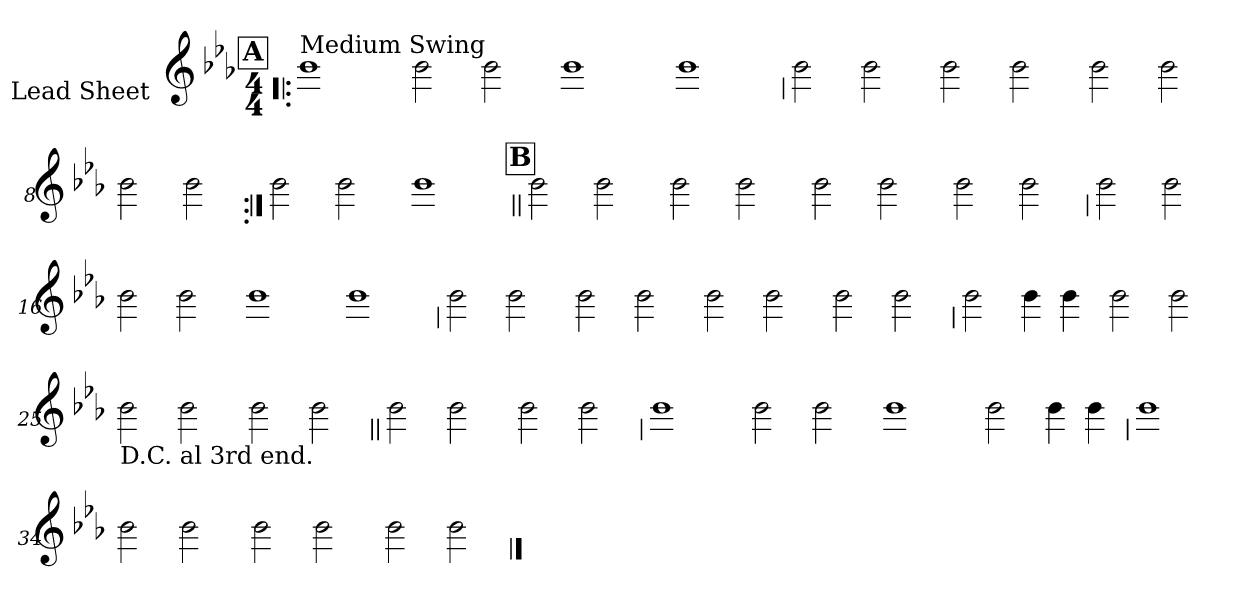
**kern
*part1
*staff1
*I"Lead Sheet
*stria0
*clefG2
*k[b-e-a-]
*E-:
*M4/4
!!LO:REH:place=s1:a:t=A
=1!|:
!LO:TX:a:t=Medium Swing
1b-
=2-
2b-
2b-
=3-
1b-
=4-
1b-
!!LO:LB:g=z
=5
2b-
2b-
=6-
2b-
2b-
=7-
2b-
2b-
=8-
2b-
2b-
!!LO:LB:g=z
=9:|!
2b-
2b-
=10-
1b-
!!LO:LB:g=z
!!LO:REH:place=s1:a:t=B
=11||
2b-
2b-
=12-
2b-
2b-
=13-
2b-
2b-
=14-
2b-
2b-
!!LO:LB:g=z
=15
2b-
2b-
=16-
2b-
2b-
=17-
1b-
=18-
1b-
!!LO:LB:g=z
=19
2b-
2b-
=20-
2b-
2b-
=21-
2b-
2b-
=22-
2b-
2b-
!!LO:LB:g=z
=23
2b-
4b-
4b-
=24-
2b-
2b-
=25-
!LO:TX:b:t=D.C. al 3rd end.
2b-
2b-
=26-
2b-
2b-
!!LO:LB:g=z
=27||
2b-
2b-
=28-
2b-
2b-
!!LO:LB:g=z
=29
1b-
=30-
2b-
2b-
=31-
1b-
=32-
2b-
4b-
4b-
!!LO:LB:g=z
=33
1b-
=34-
2b-
2b-
=35-
2b-
2b-
=36-
2b-
2b-
==
*-
